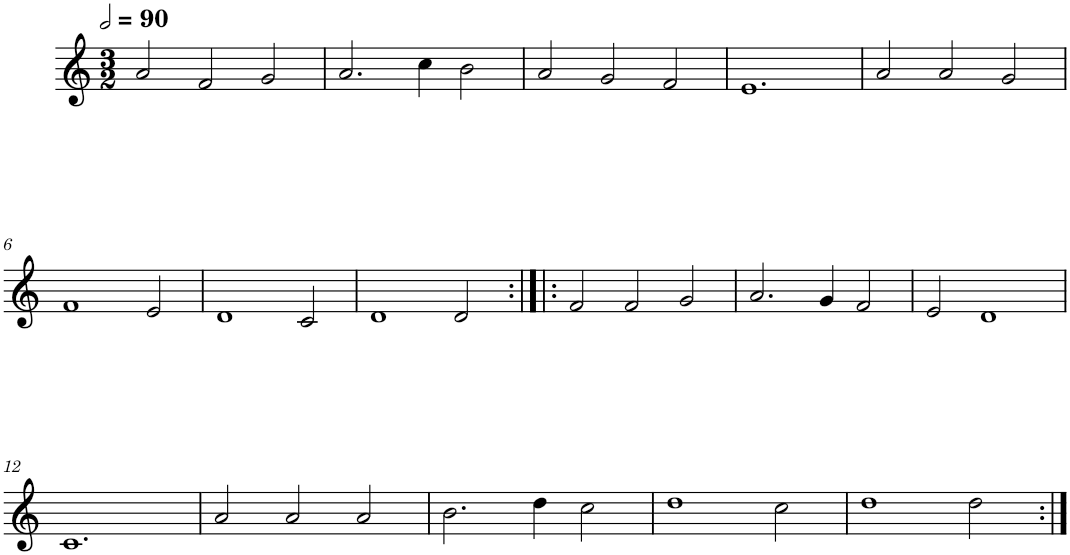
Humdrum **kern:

**kern
*part1
*staff1
*I"Quatre parties
*clefG2
*k[]
*M3/2
*MM180
=1
2a/
2f/
2g/
=2
2.a/
4cc\
2b\
=3
2a/
2g/
2f/
=4
1.e
=5
2a/
2a/
2g/
!!LO:LB:g=z
=6
1f
2e/
=7
1d
2c/
=8
1d
2d/
=9:|!|:
2f/
2f/
2g/
=10
2.a/
4g/
2f/
=11
2e/
1d
!!LO:LB:g=z
=12
1.c
=13
2a/
2a/
2a/
=14
2.b\
4dd\
2cc\
=15
1dd
2cc\
=16
1dd
2dd\
=:|!
*-
